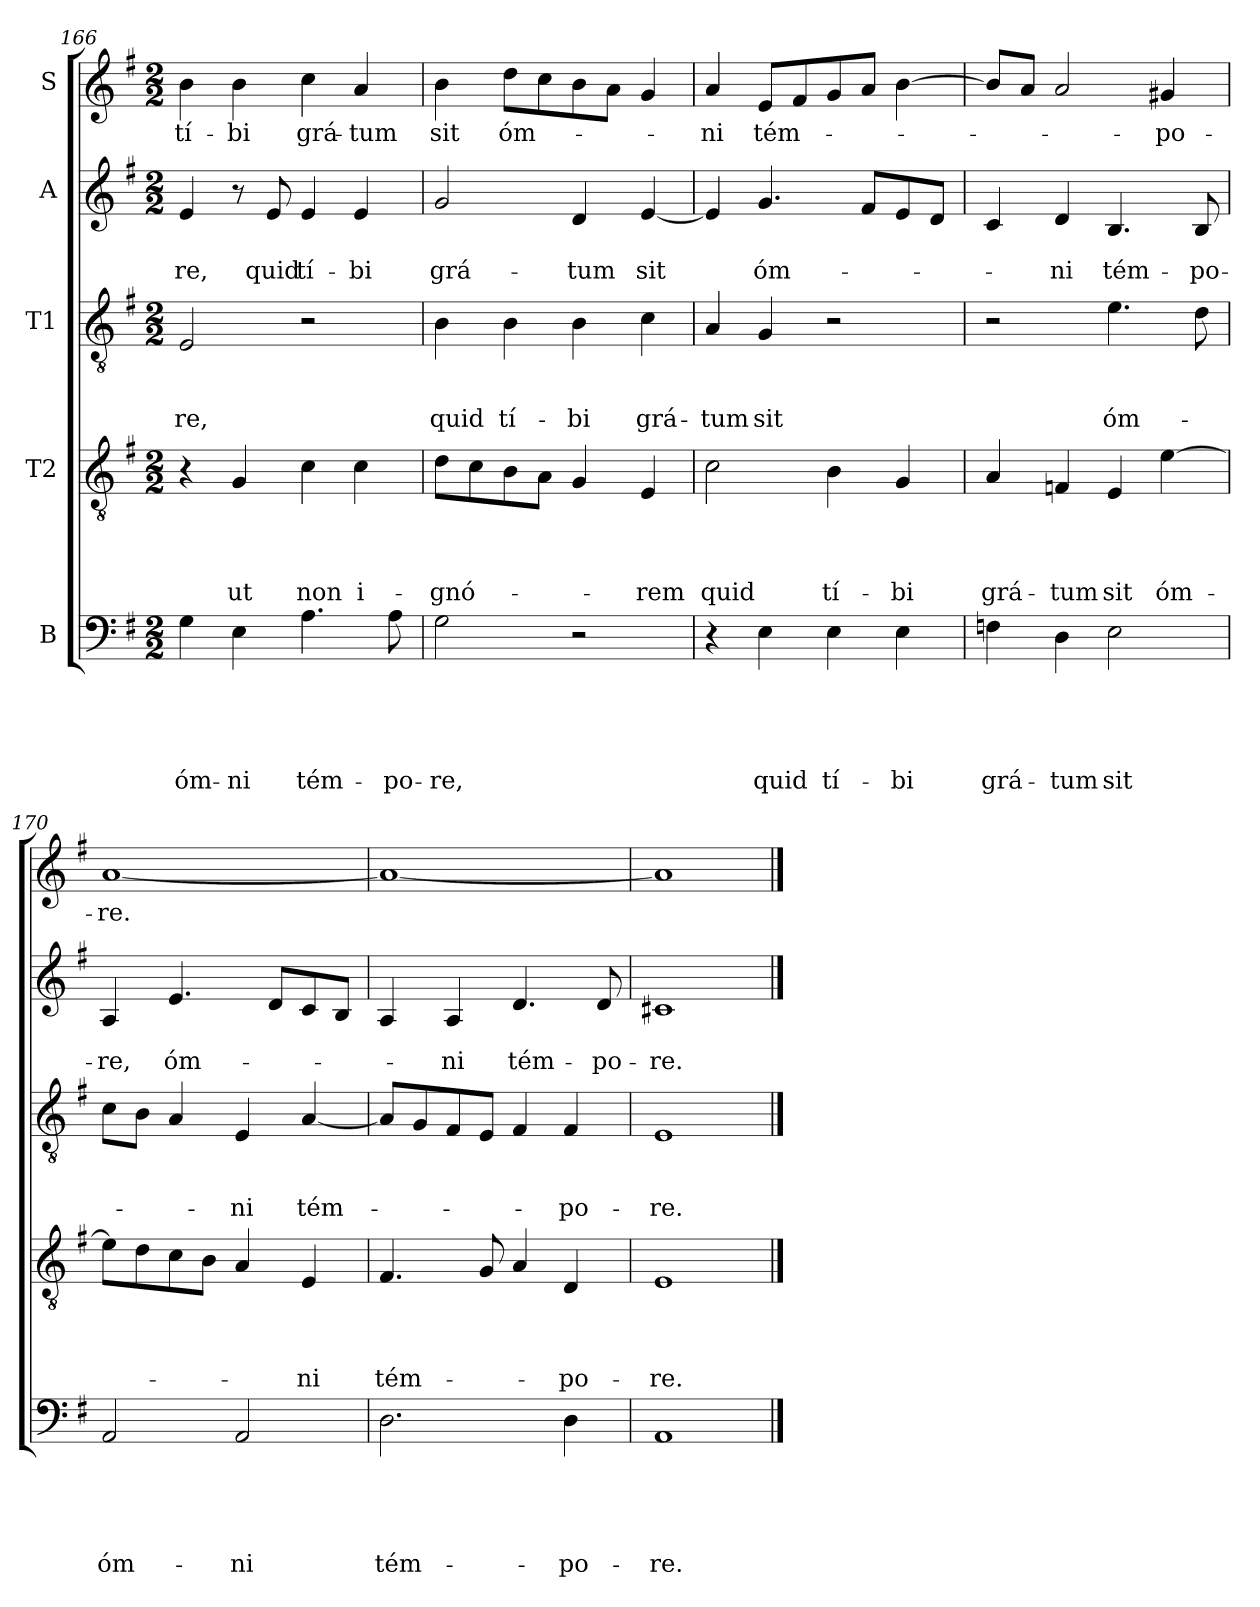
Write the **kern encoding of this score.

**kern	**text	**text	**text	**text	**text	**kern	**text	**text	**text	**text	**kern	**text	**text	**text	**kern	**text	**text	**kern	**text
*part5	*part5	*part5	*part5	*part5	*part5	*part4	*part4	*part4	*part4	*part4	*part3	*part3	*part3	*part3	*part2	*part2	*part2	*part1	*part1
*staff5	*staff5	*staff5	*staff5	*staff5	*staff5	*staff4	*staff4	*staff4	*staff4	*staff4	*staff3	*staff3	*staff3	*staff3	*staff2	*staff2	*staff2	*staff1	*staff1
*I"B	*	*	*	*	*	*I"T2	*	*	*	*	*I"T1	*	*	*	*I"A	*	*	*I"S	*
*clefF4	*	*	*	*	*	*clefGv2	*	*	*	*	*clefGv2	*	*	*	*clefG2	*	*	*clefG2	*
*k[f#]	*	*	*	*	*	*k[f#]	*	*	*	*	*k[f#]	*	*	*	*k[f#]	*	*	*k[f#]	*
*G:	*	*	*	*	*	*G:	*	*	*	*	*G:	*	*	*	*G:	*	*	*G:	*
*M2/2	*	*	*	*	*	*M2/2	*	*	*	*	*M2/2	*	*	*	*M2/2	*	*	*M2/2	*
=166	=166	=166	=166	=166	=166	=166	=166	=166	=166	=166	=166	=166	=166	=166	=166	=166	=166	=166	=166
!	!	!	!	!	!LO:LY:b	!	!	!	!	!	!	!	!	!LO:LY:b	!	!	!LO:LY:b	!	!LO:LY:b
4G\	.	.	.	.	óm-	4r	.	.	.	.	2E/	.	.	-re,	4e/	.	-re,	4b\	tí-
!	!	!	!	!	!LO:LY:b	!	!	!	!	!LO:LY:b	!	!	!	!	!	!	!	!	!LO:LY:b
4E\	.	.	.	.	-ni	4G/	.	.	.	ut	.	.	.	.	8r	.	.	4b\	-bi
!	!	!	!	!	!	!	!	!	!	!	!	!	!	!	!	!	!LO:LY:b	!	!
.	.	.	.	.	.	.	.	.	.	.	.	.	.	.	8e/	.	quid	.	.
!	!	!	!	!	!LO:LY:b	!	!	!	!	!LO:LY:b	!	!	!	!	!	!	!LO:LY:b	!	!LO:LY:b
4.A\	.	.	.	.	tém-	4c\	.	.	.	non	2r	.	.	.	4e/	.	tí-	4cc\	grá-
!	!	!	!	!	!	!	!	!	!	!LO:LY:b	!	!	!	!	!	!	!LO:LY:b	!	!LO:LY:b
.	.	.	.	.	.	4c\	.	.	.	i-	.	.	.	.	4e/	.	-bi	4a/	-tum
!	!	!	!	!	!LO:LY:b	!	!	!	!	!	!	!	!	!	!	!	!	!	!
8A\	.	.	.	.	-po-	.	.	.	.	.	.	.	.	.	.	.	.	.	.
=167	=167	=167	=167	=167	=167	=167	=167	=167	=167	=167	=167	=167	=167	=167	=167	=167	=167	=167	=167
!	!	!	!	!	!LO:LY:b	!	!	!	!	!LO:LY:b	!	!	!	!LO:LY:b	!	!	!LO:LY:b	!	!LO:LY:b
2G\	.	.	.	.	-re,	8d\L	.	.	.	-gnó-	4B\	.	.	quid	2g/	.	grá-	4b\	sit
.	.	.	.	.	.	8c\	.	.	.	.	.	.	.	.	.	.	.	.	.
!	!	!	!	!	!	!	!	!	!	!	!	!	!	!LO:LY:b	!	!	!	!	!LO:LY:b
.	.	.	.	.	.	8B\	.	.	.	.	4B\	.	.	tí-	.	.	.	8dd\L	óm-
.	.	.	.	.	.	8A\J	.	.	.	.	.	.	.	.	.	.	.	8cc\	.
!	!	!	!	!	!	!	!	!	!	!	!	!	!	!LO:LY:b	!	!	!LO:LY:b	!	!
2r	.	.	.	.	.	4G/	.	.	.	.	4B\	.	.	-bi	4d/	.	-tum	8b\	.
.	.	.	.	.	.	.	.	.	.	.	.	.	.	.	.	.	.	8a\J	.
!	!	!	!	!	!	!	!	!	!	!LO:LY:b	!	!	!	!LO:LY:b	!	!	!LO:LY:b	!	!
.	.	.	.	.	.	4E/	.	.	.	-rem	4c\	.	.	grá-	[4e/	.	sit	4g/	.
=168	=168	=168	=168	=168	=168	=168	=168	=168	=168	=168	=168	=168	=168	=168	=168	=168	=168	=168	=168
!	!	!	!	!	!	!	!	!	!	!LO:LY:b	!	!	!	!LO:LY:b	!	!	!	!	!LO:LY:b
4r	.	.	.	.	.	2c\	.	.	.	quid	4A/	.	.	-tum	4e/]	.	.	4a/	-ni
!	!	!	!	!	!LO:LY:b	!	!	!	!	!	!	!	!	!LO:LY:b	!	!	!LO:LY:b	!	!LO:LY:b
4E\	.	.	.	.	quid	.	.	.	.	.	4G/	.	.	sit	4.g/	.	óm-	8e/L	tém-
.	.	.	.	.	.	.	.	.	.	.	.	.	.	.	.	.	.	8f#/	.
!	!	!	!	!	!LO:LY:b	!	!	!	!	!LO:LY:b	!	!	!	!	!	!	!	!	!
4E\	.	.	.	.	tí-	4B\	.	.	.	tí-	2r	.	.	.	.	.	.	8g/	.
.	.	.	.	.	.	.	.	.	.	.	.	.	.	.	8f#/L	.	.	8a/J	.
!	!	!	!	!	!LO:LY:b	!	!	!	!	!LO:LY:b	!	!	!	!	!	!	!	!	!
4E\	.	.	.	.	-bi	4G/	.	.	.	-bi	.	.	.	.	8e/	.	.	[4b\	.
.	.	.	.	.	.	.	.	.	.	.	.	.	.	.	8d/J	.	.	.	.
=169	=169	=169	=169	=169	=169	=169	=169	=169	=169	=169	=169	=169	=169	=169	=169	=169	=169	=169	=169
!	!	!	!	!	!LO:LY:b	!	!	!	!	!LO:LY:b	!	!	!	!	!	!	!	!	!
4Fn\	.	.	.	.	grá-	4A/	.	.	.	grá-	2r	.	.	.	4c/	.	.	8b/L]	.
.	.	.	.	.	.	.	.	.	.	.	.	.	.	.	.	.	.	8a/J	.
!	!	!	!	!	!LO:LY:b	!	!	!	!	!LO:LY:b	!	!	!	!	!	!	!LO:LY:b	!	!
4D\	.	.	.	.	-tum	4Fn/	.	.	.	-tum	.	.	.	.	4d/	.	-ni	2a/	.
!	!	!	!	!	!LO:LY:b	!	!	!	!	!LO:LY:b	!	!	!	!LO:LY:b	!	!	!LO:LY:b	!	!
2E\	.	.	.	.	sit	4E/	.	.	.	sit	4.e\	.	.	óm-	4.B/	.	tém-	.	.
!	!	!	!	!	!	!	!	!	!	!LO:LY:b	!	!	!	!	!	!	!	!	!LO:LY:b
.	.	.	.	.	.	[4e\	.	.	.	óm-	.	.	.	.	.	.	.	4g#i/	-po-
!	!	!	!	!	!	!	!	!	!	!	!	!	!	!	!	!	!LO:LY:b	!	!
.	.	.	.	.	.	.	.	.	.	.	8d\	.	.	.	8B/	.	-po-	.	.
!!LO:PB:g=z
=170	=170	=170	=170	=170	=170	=170	=170	=170	=170	=170	=170	=170	=170	=170	=170	=170	=170	=170	=170
!	!	!	!	!	!LO:LY:b	!	!	!	!	!	!	!	!	!	!	!	!LO:LY:b	!	!LO:LY:b
2AA/	.	.	.	.	óm-	8e\L]	.	.	.	.	8c\L	.	.	.	4A/	.	-re,	[1a	-re.
.	.	.	.	.	.	8d\	.	.	.	.	8B\J	.	.	.	.	.	.	.	.
!	!	!	!	!	!	!	!	!	!	!	!	!	!	!	!	!	!LO:LY:b	!	!
.	.	.	.	.	.	8c\	.	.	.	.	4A/	.	.	.	4.e/	.	óm-	.	.
.	.	.	.	.	.	8B\J	.	.	.	.	.	.	.	.	.	.	.	.	.
!	!	!	!	!	!LO:LY:b	!	!	!	!	!	!	!	!	!LO:LY:b	!	!	!	!	!
2AA/	.	.	.	.	-ni	4A/	.	.	.	.	4E/	.	.	-ni	.	.	.	.	.
.	.	.	.	.	.	.	.	.	.	.	.	.	.	.	8d/L	.	.	.	.
!	!	!	!	!	!	!	!	!	!	!LO:LY:b	!	!	!	!LO:LY:b	!	!	!	!	!
.	.	.	.	.	.	4E/	.	.	.	-ni	[4A/	.	.	tém-	8c/	.	.	.	.
.	.	.	.	.	.	.	.	.	.	.	.	.	.	.	8B/J	.	.	.	.
=171	=171	=171	=171	=171	=171	=171	=171	=171	=171	=171	=171	=171	=171	=171	=171	=171	=171	=171	=171
!	!	!	!	!	!LO:LY:b	!	!	!	!	!LO:LY:b	!	!	!	!	!	!	!	!	!
2.D\	.	.	.	.	tém-	4.F#/	.	.	.	tém-	8A/L]	.	.	.	4A/	.	.	1a_	.
.	.	.	.	.	.	.	.	.	.	.	8G/	.	.	.	.	.	.	.	.
!	!	!	!	!	!	!	!	!	!	!	!	!	!	!	!	!	!LO:LY:b	!	!
.	.	.	.	.	.	.	.	.	.	.	8F#/	.	.	.	4A/	.	-ni	.	.
.	.	.	.	.	.	8G/	.	.	.	.	8E/J	.	.	.	.	.	.	.	.
!	!	!	!	!	!	!	!	!	!	!	!	!	!	!	!	!	!LO:LY:b	!	!
.	.	.	.	.	.	4A/	.	.	.	.	4F#/	.	.	.	4.d/	.	tém-	.	.
!	!	!	!	!	!LO:LY:b	!	!	!	!	!LO:LY:b	!	!	!	!LO:LY:b	!	!	!	!	!
4D\	.	.	.	.	-po-	4D/	.	.	.	-po-	4F#/	.	.	-po-	.	.	.	.	.
!	!	!	!	!	!	!	!	!	!	!	!	!	!	!	!	!	!LO:LY:b	!	!
.	.	.	.	.	.	.	.	.	.	.	.	.	.	.	8d/	.	-po-	.	.
=172	=172	=172	=172	=172	=172	=172	=172	=172	=172	=172	=172	=172	=172	=172	=172	=172	=172	=172	=172
!	!	!	!	!	!LO:LY:b	!	!	!	!	!LO:LY:b	!	!	!	!LO:LY:b	!	!	!LO:LY:b	!	!
1AA	.	.	.	.	-re.	1E	.	.	.	-re.	1E	.	.	-re.	1c#X	.	-re.	1a]	.
==	==	==	==	==	==	==	==	==	==	==	==	==	==	==	==	==	==	==	==
*-	*-	*-	*-	*-	*-	*-	*-	*-	*-	*-	*-	*-	*-	*-	*-	*-	*-	*-	*-
